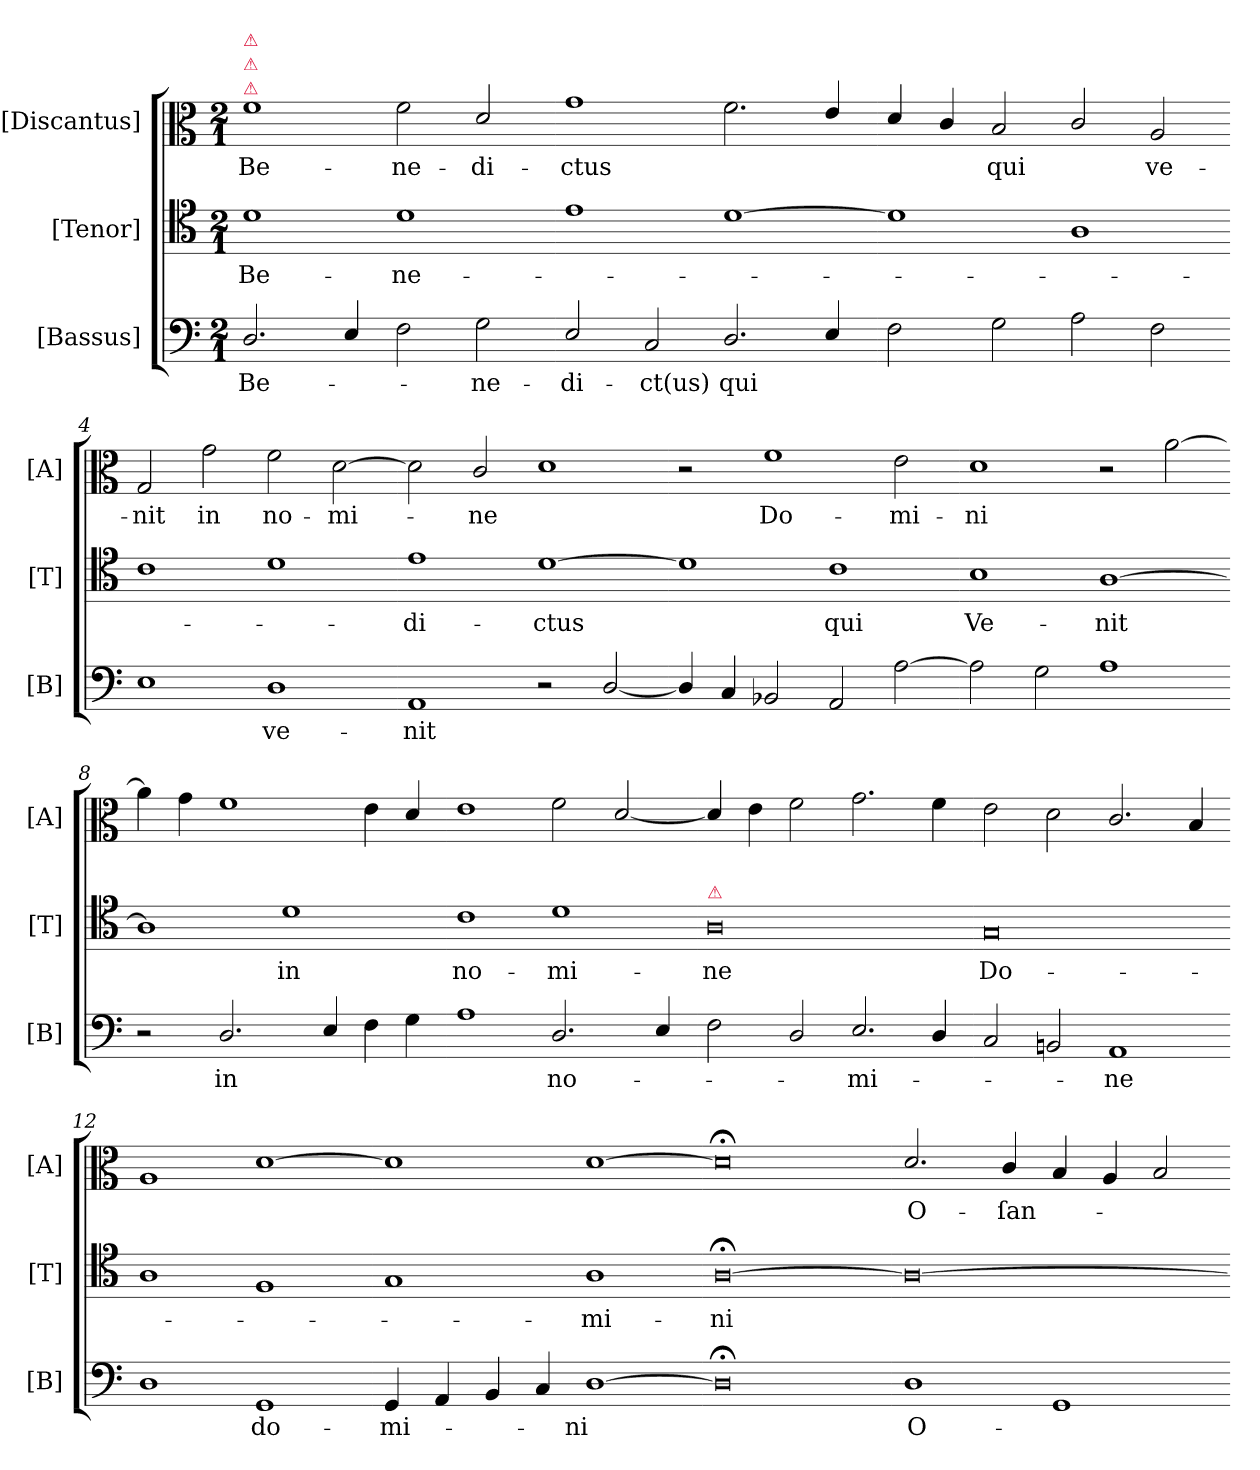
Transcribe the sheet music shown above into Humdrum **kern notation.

**kern	**text	**kern	**text	**kern	**text
*part3	*part3	*part2	*part2	*part1	*part1
*staff3	*staff3	*staff2	*staff2	*staff1	*staff1
*I"[Bassus]	*	*I"[Tenor]	*	*I"[Discantus]	*
*I'[B]	*	*I'[T]	*	*I'[A]	*
*clefF4	*	*clefC4	*	*clefC3	*
*k[]	*	*k[]	*	*k[]	*
*D:dor	*	*D:dor	*	*D:dor	*
*M2/1	*	*M2/1	*	*M2/1	*
=1	=1	=1	=1	=1	=1
!	!	!	!	!LO:TX:a:color=crimson:t=⚠	!
!	!	!	!	!LO:TX:a:color=crimson:t=⚠	!
!	!	!	!	!LO:TX:a:color=crimson:t=⚠	!
2.D/	Be-	1d	Be-	1f	Be-
4E/	.	.	.	.	.
2F\	.	1d	-ne-	2f\	-ne-
2G\	-ne-	.	.	2d/	-di-
=2-	=2-	=2-	=2-	=2-	=2-
2E/	-di-	1e	.	1g	-ctus
2C/	-ct(us)	.	.	.	.
2.D/	qui	[1d	.	2.f\	.
4E/	.	.	.	4e/	.
=3-	=3-	=3-	=3-	=3-	=3-
2F\	.	1d]	.	4d/	.
.	.	.	.	4c/	.
2G\	.	.	.	2B/	qui
2A\	.	1A	.	2c/	.
2F\	.	.	.	2A/	ve-
=4-	=4-	=4-	=4-	=4-	=4-
1E	.	1c	.	2G/	-nit
.	.	.	.	2g\	in
1D	ve-	1d	.	2f\	no-
.	.	.	.	[2d\	-mi-
=5-	=5-	=5-	=5-	=5-	=5-
1AA	-nit	1e	-di-	2d\]	.
.	.	.	.	2c/	-ne
2r	.	[1d	-ctus	1d	.
[2D/	.	.	.	.	.
=6-	=6-	=6-	=6-	=6-	=6-
4D/]	.	1d]	.	2r	.
4C/	.	.	.	.	.
2BB-X/	.	.	.	1f	Do-
2AA/	.	1c	qui	.	.
[2A\	.	.	.	2e\	-mi-
=7-	=7-	=7-	=7-	=7-	=7-
2A\]	.	1B	Ve-	1d	-ni
2G\	.	.	.	.	.
1A	.	[1A	-nit	2r	.
.	.	.	.	[2a\	.
=8-	=8-	=8-	=8-	=8-	=8-
2r	.	1A]	.	4a\]	.
.	.	.	.	4g\	.
2.D/	in	.	.	1f	.
.	.	1d	in	.	.
4E/	.	.	.	.	.
4F\	.	.	.	4e\	.
4G\	.	.	.	4d/	.
=9-	=9-	=9-	=9-	=9-	=9-
1A	.	1c	no-	1e	.
2.D/	no-	1d	-mi-	2f\	.
.	.	.	.	[2d/	.
4E/	.	.	.	.	.
=10-	=10-	=10-	=10-	=10-	=10-
!	!	!LO:TX:a:color=crimson:t=⚠	!	!	!
2F\	.	0A	-ne	4d/]	.
.	.	.	.	4e\	.
2D/	.	.	.	2f\	.
2.E/	-mi-	.	.	2.g\	.
4D/	.	.	.	4f\	.
=11-	=11-	=11-	=11-	=11-	=11-
2C/	.	0G	Do-	2e\	.
2BBn/	.	.	.	2d\	.
1AA	-ne	.	.	2.c/	.
.	.	.	.	4B/	.
=12-	=12-	=12-	=12-	=12-	=12-
1D	.	1A	.	1A	.
1GG	do-	1F	.	[1d	.
=13-	=13-	=13-	=13-	=13-	=13-
4GG/	-mi-	1G	.	1d]	.
4AA/	.	.	.	.	.
4BB/	.	.	.	.	.
4C/	.	.	.	.	.
[1D	-ni	1A	-mi-	[1d	.
=14-	=14-	=14-	=14-	=14-	=14-
0D;<]	.	[0A;<	-ni	0d;]	.
=15-	=15-	=15-	=15-	=15-	=15-
1D	O-	0A_	.	2.d/	O-
.	.	.	.	4c/	-ſan-
1GG	.	.	.	4B/	.
.	.	.	.	4A/	.
.	.	.	.	2B/	.
=-	=-	=-	=-	=-	=-
*-	*-	*-	*-	*-	*-
